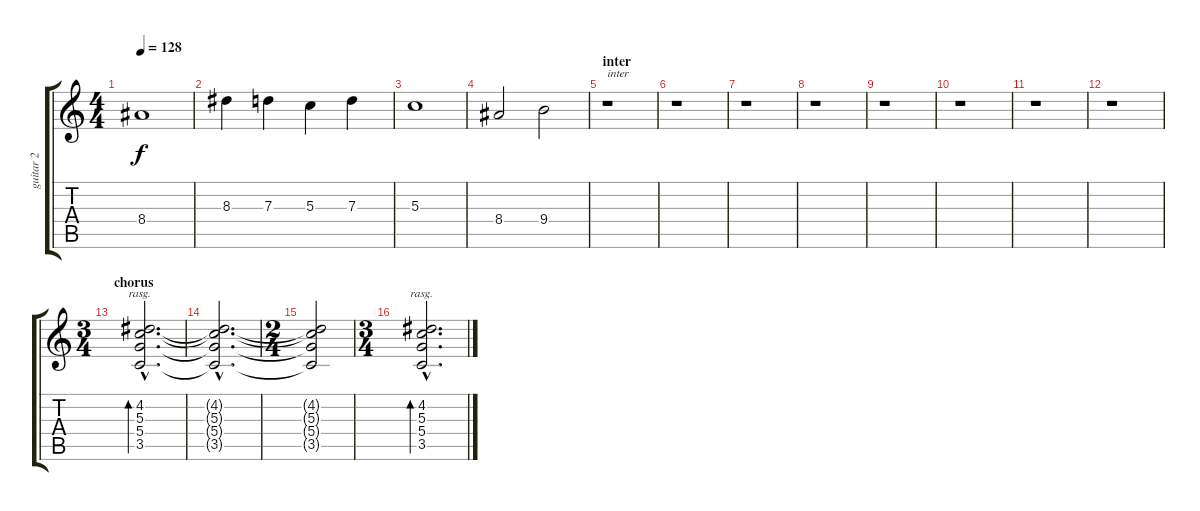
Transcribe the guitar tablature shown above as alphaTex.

\track ("guitar 2" "guitar 2") {instrument overdrivenguitar}
\staff {score tabs}
\tuning (E4 B3 G3 D3 A2 E2) {hide}
\ts (4 4)
\tempo 128
\clef g2
\ks c
8.4.1{dy f} |
8.3.4 7.3.4 5.3.4 7.3.4 |
5.3.1 |
8.4.2 9.4.2 |
\section ("" "inter")
r.1{txt "inter"} |
r.1 |
r.1 |
r.1 |
r.1 |
r.1 |
r.1 |
r.1 |
\ts (3 4)
\section ("" "chorus")
(4.2{hac} 5.3{hac} 5.4{hac} 3.5{hac}).2{d bd 480 rasg ii} |
(4.2{hac t} 5.3{hac t} 5.4{hac t} 3.5{hac t}).2{d} |
\ts (2 4)
(4.2{t} 5.3{t} 5.4{t} 3.5{t}).2 |
\ts (3 4)
(4.2{hac} 5.3{hac} 5.4{hac} 3.5{hac}).2{d bd 480 rasg ii}
